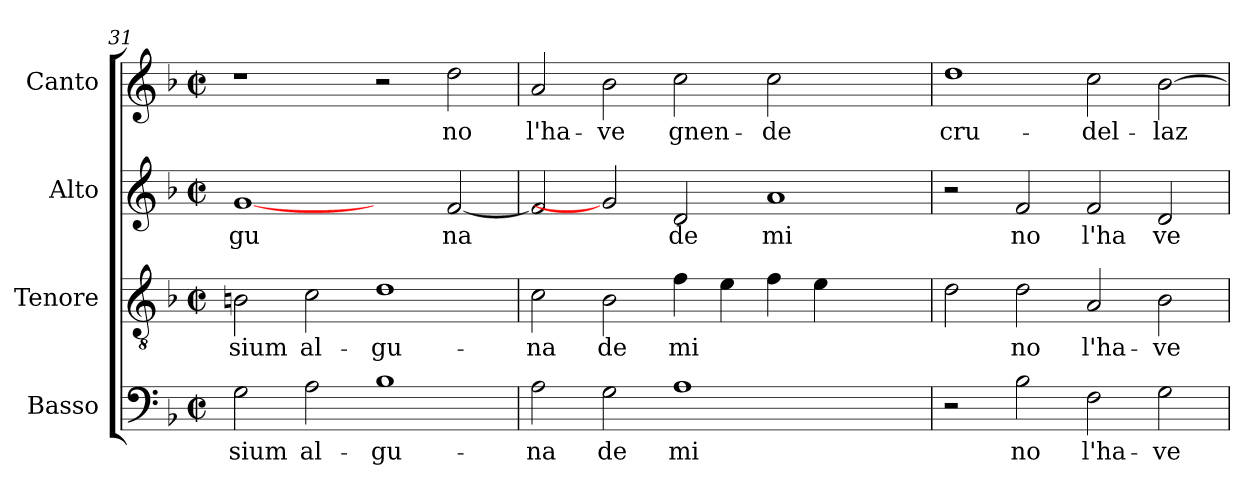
**kern	**text	**kern	**text	**kern	**text	**kern	**text
*part4	*part4	*part3	*part3	*part2	*part2	*part1	*part1
*staff4	*staff4	*staff3	*staff3	*staff2	*staff2	*staff1	*staff1
*I"Basso	*	*I"Tenore	*	*I"Alto	*	*I"Canto	*
*clefF4	*	*clefGv2	*	*clefG2	*	*clefG2	*
*k[b-]	*	*k[b-]	*	*k[b-]	*	*k[b-]	*
*F:	*	*F:	*	*F:	*	*F:	*
*M2/2	*	*M2/2	*	*M2/2	*	*M2/2	*
*met(c|)	*	*met(c|)	*	*met(c|)	*	*met(c|)	*
=31	=31	=31	=31	=31	=31	=31	=31
!	!LO:LY:b:cj	!	!LO:LY:b:cj	!	!LO:LY:b:cj	!	!
2G\	-sium	2Bn\	-sium	[1g	gu	1r	.
!	!LO:LY:b:cj	!	!LO:LY:b:cj	!	!	!	!
2A\	al-	2c\	al-	.	.	.	.
!	!LO:LY:b:cj	!	!LO:LY:b:cj	!	!	!	!
1B-	-gu-	1d	-gu-	2ryy	.	2r	.
!	!	!	!	!	!LO:LY:b:cj	!	!LO:LY:b:cj
.	.	.	.	[<2f/	na	2dd\	no
!!LO:PB:g=z
=32	=32	=32	=32	=32	=32	=32	=32
!	!LO:LY:b:cj	!	!LO:LY:b:cj	!	!LO:LY:b:cj	!	!LO:LY:b:cj
2A\	-na	2c\	-na	2f/]	.	2a/	l'ha-
!	!LO:LY:b:cj	!	!LO:LY:b:cj	!	!	!	!LO:LY:b:cj
2G\	de	2B-\	de	2g]	.	2b-\	-ve
!	!LO:LY:b:cj	!	!LO:LY:b:cj	!	!LO:LY:b:cj	!	!LO:LY:b:cj
1A	mi	4f\	mi	2d/	de	2cc\	gnen-
!	!	!	!LO:LY:b:cj	!	!	!	!
.	.	4e\	.	.	.	.	.
!	!	!	!LO:LY:b:cj	!	!LO:LY:b:cj	!	!LO:LY:b:cj
.	.	4f\	.	1a	mi	2cc\	-de
!	!	!	!LO:LY:b:cj	!	!	!	!
.	.	4e\	.	.	.	.	.
2ryy	.	2ryy	.	.	.	2ryy	.
=33	=33	=33	=33	=33	=33	=33	=33
!	!	!	!LO:LY:b:cj	!	!	!	!LO:LY:b:cj
2r	.	2d\	.	2r	.	1dd	cru-
!	!LO:LY:b:cj	!	!LO:LY:b:cj	!	!LO:LY:b:cj	!	!
2B-\	no	2d\	no	2f/	no	.	.
!	!LO:LY:b:cj	!	!LO:LY:b:cj	!	!LO:LY:b:cj	!	!LO:LY:b:cj
2F\	l'ha-	2A/	l'ha-	2f/	l'ha	2cc\	-del-
!	!LO:LY:b:cj	!	!LO:LY:b:cj	!	!LO:LY:b:cj	!	!LO:LY:b:cj
2G\	-ve	2B-\	-ve	2d/	ve	[>2b-\	-laz-
=	=	=	=	=	=	=	=
*-	*-	*-	*-	*-	*-	*-	*-
